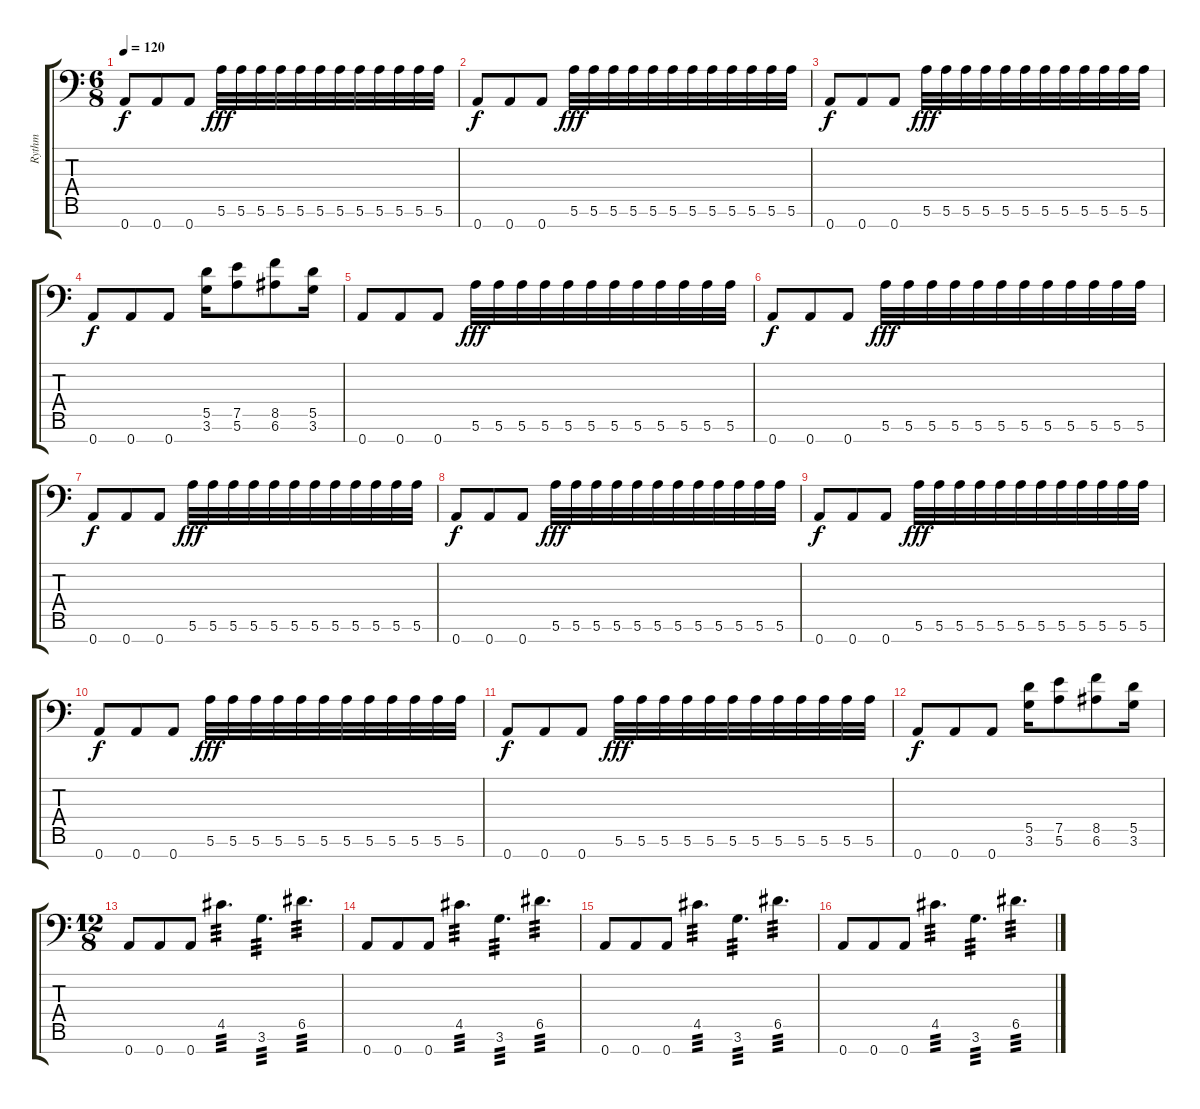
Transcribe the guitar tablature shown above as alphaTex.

\track ("Rythm" "Rythm") {instrument distortionguitar}
\staff {score tabs}
\tuning (E4 B3 G3 D3 A2 E2 A1) {hide}
\ts (6 8)
\tempo 120
\clef f4
\ks c
0.7.8{dy f} 0.7.8 0.7.8 5.6.32{dy fff} 5.6.32 5.6.32 5.6.32 5.6.32 5.6.32 5.6.32 5.6.32 5.6.32 5.6.32 5.6.32 5.6.32 |
0.7.8{dy f} 0.7.8 0.7.8 5.6.32{dy fff} 5.6.32 5.6.32 5.6.32 5.6.32 5.6.32 5.6.32 5.6.32 5.6.32 5.6.32 5.6.32 5.6.32 |
0.7.8{dy f} 0.7.8 0.7.8 5.6.32{dy fff} 5.6.32 5.6.32 5.6.32 5.6.32 5.6.32 5.6.32 5.6.32 5.6.32 5.6.32 5.6.32 5.6.32 |
0.7.8{dy f} 0.7.8 0.7.8 (5.5 3.6).16 (7.5 5.6).8 (8.5 6.6).8 (5.5 3.6).16 |
0.7.8 0.7.8 0.7.8 5.6.32{dy fff} 5.6.32 5.6.32 5.6.32 5.6.32 5.6.32 5.6.32 5.6.32 5.6.32 5.6.32 5.6.32 5.6.32 |
0.7.8{dy f} 0.7.8 0.7.8 5.6.32{dy fff} 5.6.32 5.6.32 5.6.32 5.6.32 5.6.32 5.6.32 5.6.32 5.6.32 5.6.32 5.6.32 5.6.32 |
0.7.8{dy f} 0.7.8 0.7.8 5.6.32{dy fff} 5.6.32 5.6.32 5.6.32 5.6.32 5.6.32 5.6.32 5.6.32 5.6.32 5.6.32 5.6.32 5.6.32 |
0.7.8{dy f} 0.7.8 0.7.8 5.6.32{dy fff} 5.6.32 5.6.32 5.6.32 5.6.32 5.6.32 5.6.32 5.6.32 5.6.32 5.6.32 5.6.32 5.6.32 |
0.7.8{dy f} 0.7.8 0.7.8 5.6.32{dy fff} 5.6.32 5.6.32 5.6.32 5.6.32 5.6.32 5.6.32 5.6.32 5.6.32 5.6.32 5.6.32 5.6.32 |
0.7.8{dy f} 0.7.8 0.7.8 5.6.32{dy fff} 5.6.32 5.6.32 5.6.32 5.6.32 5.6.32 5.6.32 5.6.32 5.6.32 5.6.32 5.6.32 5.6.32 |
0.7.8{dy f} 0.7.8 0.7.8 5.6.32{dy fff} 5.6.32 5.6.32 5.6.32 5.6.32 5.6.32 5.6.32 5.6.32 5.6.32 5.6.32 5.6.32 5.6.32 |
0.7.8{dy f} 0.7.8 0.7.8 (5.5 3.6).16 (7.5 5.6).8 (8.5 6.6).8 (5.5 3.6).16 |
\ts (12 8)
0.7.8 0.7.8 0.7.8 4.5.4{d tp 3} 3.6.4{d tp 3} 6.5.4{d tp 3} |
0.7.8 0.7.8 0.7.8 4.5.4{d tp 3} 3.6.4{d tp 3} 6.5.4{d tp 3} |
0.7.8 0.7.8 0.7.8 4.5.4{d tp 3} 3.6.4{d tp 3} 6.5.4{d tp 3} |
0.7.8 0.7.8 0.7.8 4.5.4{d tp 3} 3.6.4{d tp 3} 6.5.4{d tp 3}
